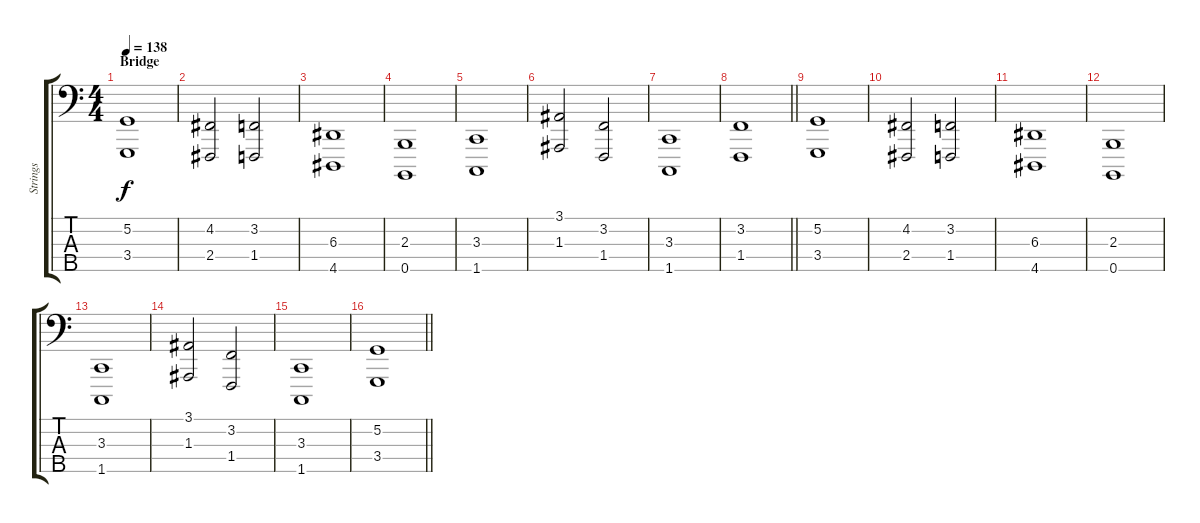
\track ("Strings" "Strings") {instrument stringensemble1}
\staff {score tabs}
\tuning (G2 D2 A1 E1 B0) {hide}
\ts (4 4)
\section ("" "Bridge")
\tempo 138
\clef f4
\ks c
(5.2 3.4).1{dy f} |
(4.2 2.4).2 (3.2 1.4).2 |
(6.3 4.5).1 |
(2.3 0.5).1 |
(3.3 1.5).1 |
(3.1 1.3).2 (3.2 1.4).2 |
(3.3 1.5).1 |
\barLineRight lightlight
(3.2 1.4).1 |
(5.2 3.4).1 |
(4.2 2.4).2 (3.2 1.4).2 |
(6.3 4.5).1 |
(2.3 0.5).1 |
(3.3 1.5).1 |
(3.1 1.3).2 (3.2 1.4).2 |
(3.3 1.5).1 |
\barLineRight lightlight
(5.2 3.4).1
